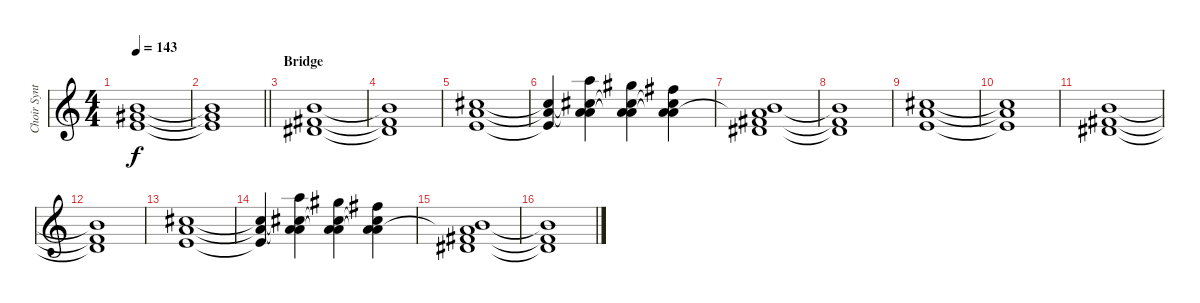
\track ("Choir Synthesizer" "Choir Synt") {instrument choiraahs}
\staff {score}
\tuning (E4 B3 G3 D3 A2 E2 B1) {hide}
\ts (4 4)
\tempo 143
\clef g2
\ks c
(7.1 9.2 9.3).1{dy f} |
\barLineRight lightlight
(7.1{t} 9.2{t} 9.3{t}).1 |
\section ("" "Bridge")
(7.1 7.2 8.3).1 |
(7.1{t} 7.2{t} 8.3{t}).1 |
(0.1 14.2 14.3).1 |
(0.1{t} 14.2{t} 14.3{t}).4 (17.1 14.2{t} 14.3{t} 19.4).4 (16.1 14.2{t} 14.3{t} 19.4{t}).4 (14.1 14.2{t} 14.3{t} 19.4{t}).4 |
(7.1 7.2 8.3 19.4{t}).1 |
(7.1{t} 7.2{t} 8.3{t}).1 |
(0.1 14.2 14.3).1 |
(0.1{t} 14.2{t} 14.3{t}).1 |
(7.1 7.2 8.3).1 |
(7.1{t} 7.2{t} 8.3{t}).1 |
(0.1 14.2 14.3).1 |
(0.1{t} 14.2{t} 14.3{t}).4 (17.1 14.2{t} 14.3{t} 19.4).4 (16.1 14.2{t} 14.3{t} 19.4{t}).4 (14.1 14.2{t} 14.3{t} 19.4{t}).4 |
(7.1 7.2 8.3 19.4{t}).1 |
(7.1{t} 7.2{t} 8.3{t}).1
